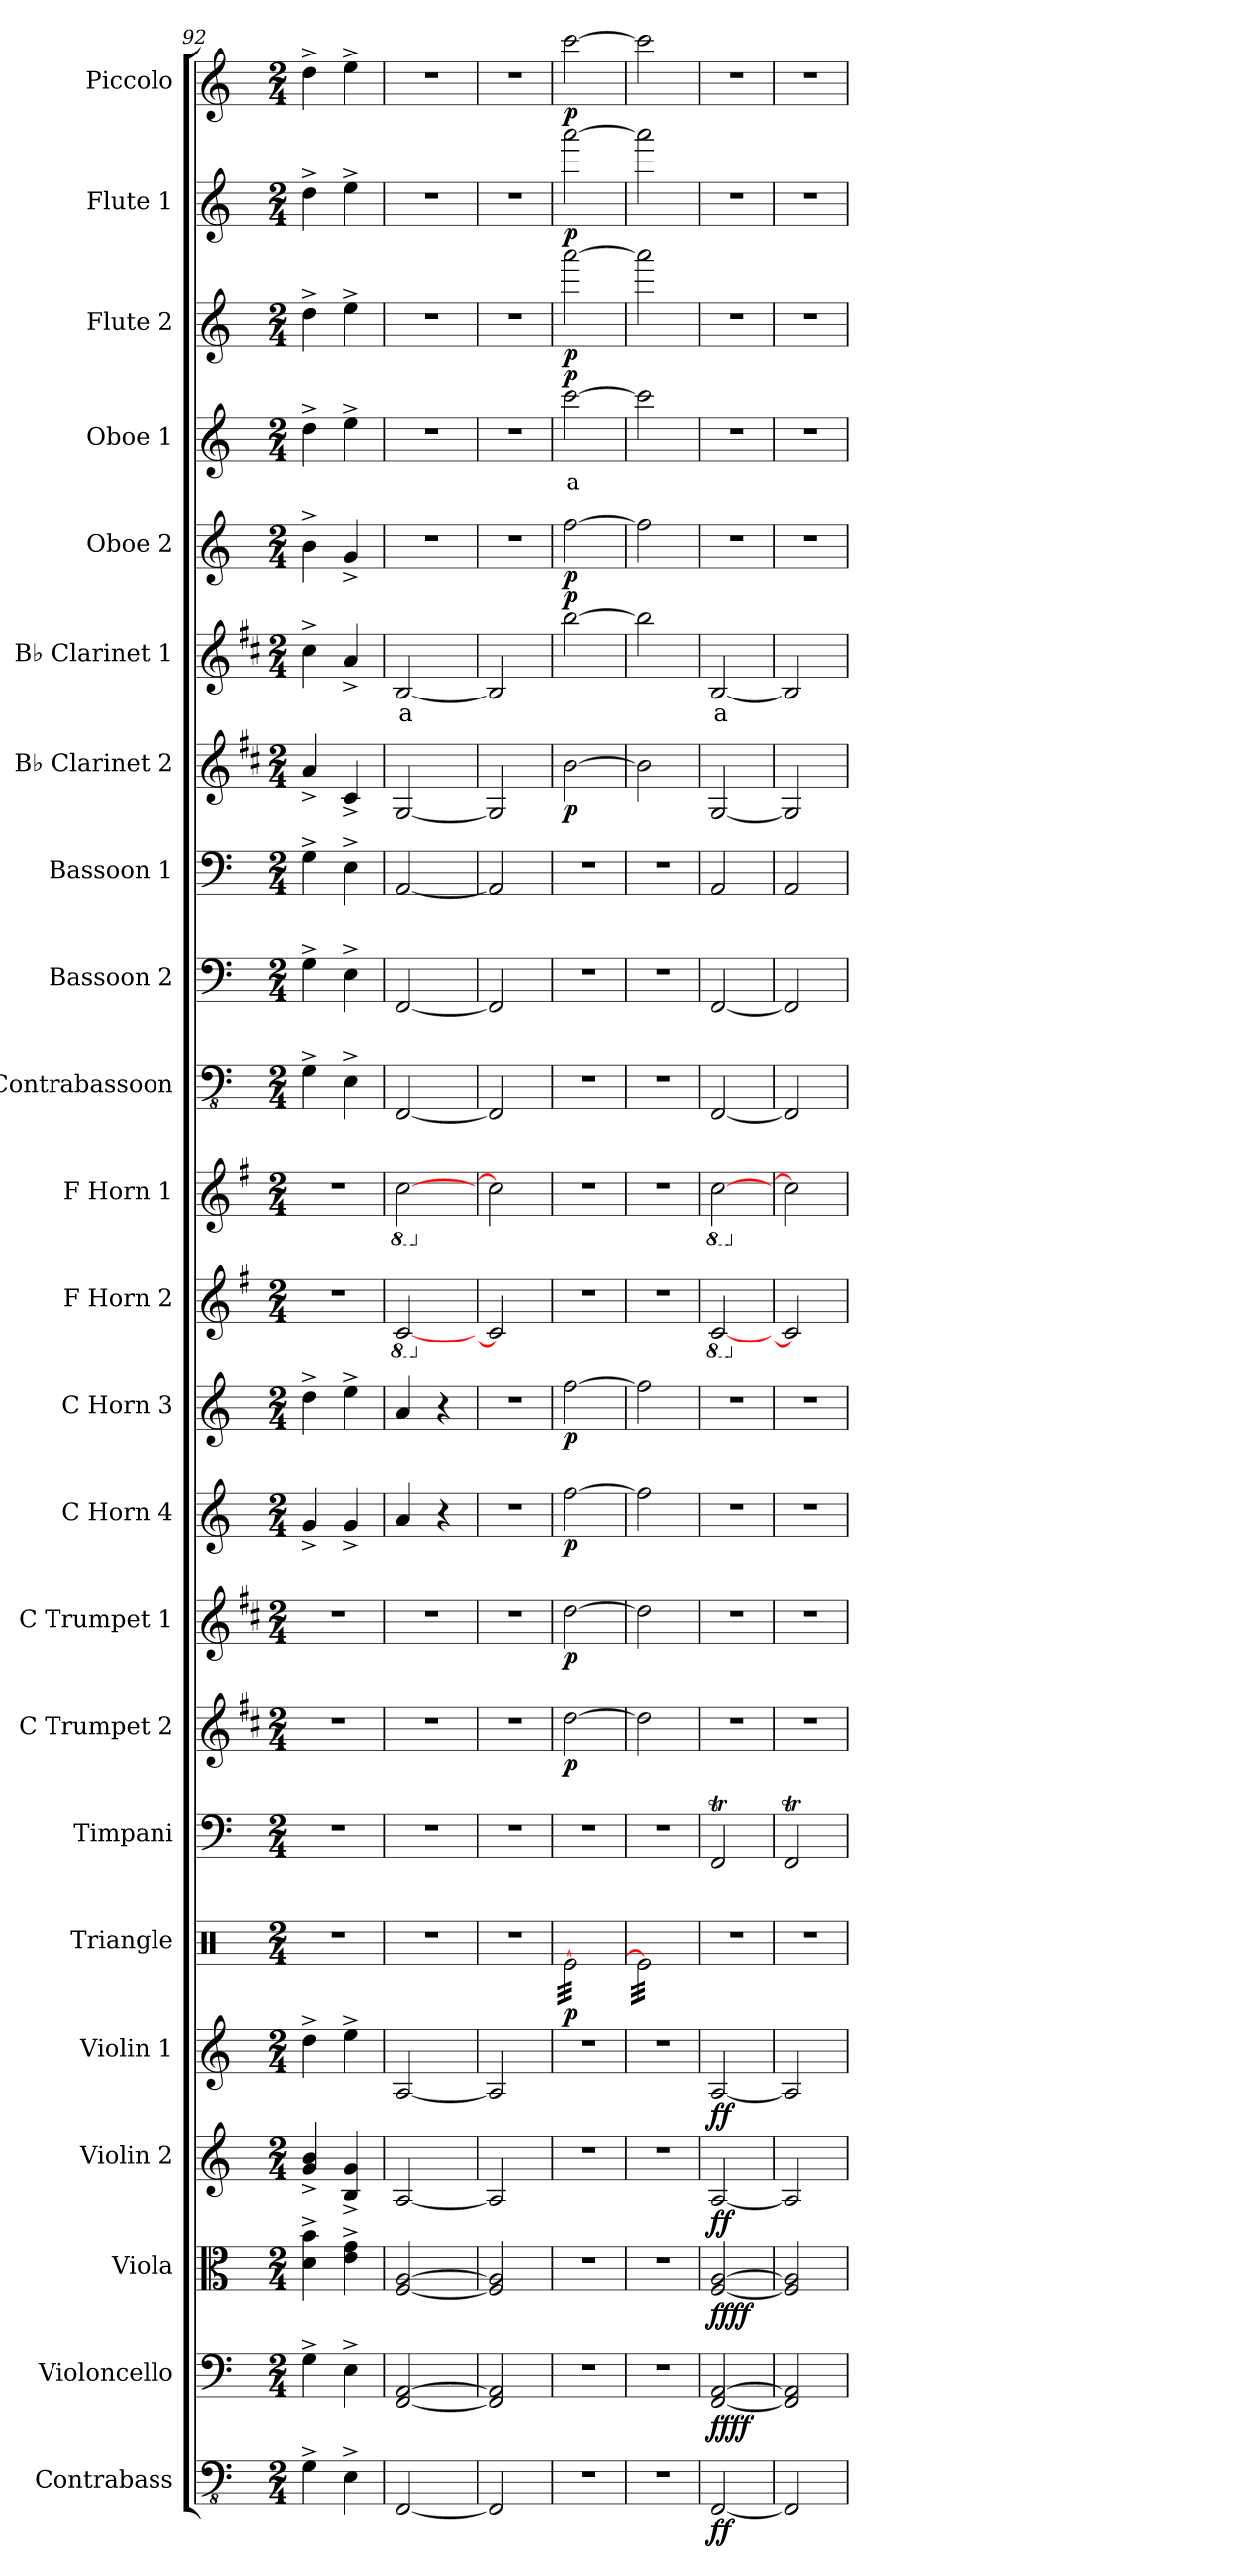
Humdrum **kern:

**kern	**dynam	**kern	**dynam	**kern	**dynam	**kern	**dynam	**kern	**dynam	**kern	**dynam	**kern	**kern	**dynam	**kern	**dynam	**kern	**dynam	**kern	**dynam	**kern	**kern	**kern	**kern	**kern	**kern	**dynam	**kern	**text	**dynam	**kern	**dynam	**kern	**text	**dynam	**kern	**dynam	**kern	**dynam	**kern	**dynam
*part23	*part23	*part22	*part22	*part21	*part21	*part20	*part20	*part19	*part19	*part18	*part18	*part17	*part16	*part16	*part15	*part15	*part14	*part14	*part13	*part13	*part12	*part11	*part10	*part9	*part8	*part7	*part7	*part6	*part6	*part6	*part5	*part5	*part4	*part4	*part4	*part3	*part3	*part2	*part2	*part1	*part1
*staff23	*staff23	*staff22	*staff22	*staff21	*staff21	*staff20	*staff20	*staff19	*staff19	*staff18	*staff18	*staff17	*staff16	*staff16	*staff15	*staff15	*staff14	*staff14	*staff13	*staff13	*staff12	*staff11	*staff10	*staff9	*staff8	*staff7	*staff7	*staff6	*staff6	*staff6	*staff5	*staff5	*staff4	*staff4	*staff4	*staff3	*staff3	*staff2	*staff2	*staff1	*staff1
*I"Contrabass	*	*I"Violoncello	*	*I"Viola	*	*I"Violin 2	*	*I"Violin 1	*	*I"Triangle	*	*I"Timpani	*I"C Trumpet 2	*	*I"C Trumpet 1	*	*I"C Horn 4	*	*I"C Horn 3	*	*I"F Horn 2	*I"F Horn 1	*I"Contrabassoon	*I"Bassoon 2	*I"Bassoon 1	*I"B♭ Clarinet 2	*	*I"B♭ Clarinet 1	*	*	*I"Oboe 2	*	*I"Oboe 1	*	*	*I"Flute 2	*	*I"Flute 1	*	*I"Piccolo	*
*I'Cb	*	*I'Vc	*	*I'Vla	*	*I'Vln 2	*	*I'Vln 1	*	*I'Tri	*	*I'Timp	*I'Tpt 2	*	*I'Tpt 1	*	*I'Hn 4	*	*I'Hn 3	*	*I'Hn 2	*I'Hn 1	*I'CBsn	*I'Bsn 2	*I'Bsn 1	*I'Cl 2	*	*I'Cl 1	*	*	*I'Ob 2	*	*I'Ob 1	*	*	*I'Fl 2	*	*I'Fl 1	*	*I'Picc	*
*clefFv4	*	*clefF4	*	*clefC3	*	*clefG2	*	*clefG2	*	*clefX	*	*clefF4	*clefG2	*	*clefG2	*	*clefG2	*	*clefG2	*	*clefG2	*clefG2	*clefFv4	*clefF4	*clefF4	*clefG2	*	*clefG2	*	*	*clefG2	*	*clefG2	*	*	*clefG2	*	*clefG2	*	*clefG2	*
*	*	*	*	*	*	*	*	*	*	*	*	*	*ITrd1c2	*	*ITrd1c2	*	*ITrd7c12	*	*ITrd7c12	*	*ITrd4c7	*ITrd4c7	*	*	*	*ITrd1c2	*	*ITrd1c2	*	*	*	*	*	*	*	*	*	*	*	*ITrd-7c-12	*
*k[]	*	*k[]	*	*k[]	*	*k[]	*	*k[]	*	*k[]	*	*k[]	*k[]	*	*k[]	*	*k[]	*	*k[]	*	*k[]	*k[]	*k[]	*k[]	*k[]	*k[]	*	*k[]	*	*	*k[]	*	*k[]	*	*	*k[]	*	*k[]	*	*k[]	*
*M2/4	*	*M2/4	*	*M2/4	*	*M2/4	*	*M2/4	*	*M2/4	*	*M2/4	*M2/4	*	*M2/4	*	*M2/4	*	*M2/4	*	*M2/4	*M2/4	*M2/4	*M2/4	*M2/4	*M2/4	*	*M2/4	*	*	*M2/4	*	*M2/4	*	*	*M2/4	*	*M2/4	*	*M2/4	*
=92	=92	=92	=92	=92	=92	=92	=92	=92	=92	=92	=92	=92	=92	=92	=92	=92	=92	=92	=92	=92	=92	=92	=92	=92	=92	=92	=92	=92	=92	=92	=92	=92	=92	=92	=92	=92	=92	=92	=92	=92	=92
4GG^\	.	4G^\	.	4d\^ 4b\^	.	4g/^ 4b/^	.	4dd^\	.	2r	.	2r	2r	.	2r	.	4G^/	.	4d^\	.	2r	2r	4GG^\	4G^\	4G^\	4g^/	.	4b^\	.	.	4b^\	.	4dd^\	.	.	4dd^\	.	4dd^\	.	4ddd^\	.
4EE^\	.	4E^\	.	4e\^ 4g\^	.	4B/^ 4g/^	.	4ee^\	.	.	.	.	.	.	.	.	4G^/	.	4e^\	.	.	.	4EE^\	4E^\	4E^\	4B^/	.	4g^/	.	.	4g^/	.	4ee^\	.	.	4ee^\	.	4ee^\	.	4eee^\	.
=93	=93	=93	=93	=93	=93	=93	=93	=93	=93	=93	=93	=93	=93	=93	=93	=93	=93	=93	=93	=93	=93	=93	=93	=93	=93	=93	=93	=93	=93	=93	=93	=93	=93	=93	=93	=93	=93	=93	=93	=93	=93
*	*	*	*	*	*	*	*	*	*	*	*	*	*	*	*	*	*	*	*	*	*8ba	*	*	*	*	*	*	*	*	*	*	*	*	*	*	*	*	*	*	*	*
*	*	*	*	*	*	*	*	*	*	*	*	*	*	*	*	*	*	*	*	*	*	*8ba	*	*	*	*	*	*	*	*	*	*	*	*	*	*	*	*	*	*	*
!	!	!	!	!	!	!	!	!	!	!	!	!	!	!	!	!	!	!	!	!	!	!	!	!	!	!	!	!	!LO:LY:color=#FF0000	!	!	!	!	!	!	!	!	!	!	!	!
[2FFF/	.	[2FF/ [2AA/	.	[2F/ [2A/	.	[2A/	.	[2A/	.	2r	.	2r	2r	.	2r	.	4A/	.	4A/	.	[2FF/	[2F\	[2FFF/	[2FF/	[2AA/	[2F/	.	[2A/	a	.	2r	.	2r	.	.	2r	.	2r	.	2r	.
.	.	.	.	.	.	.	.	.	.	.	.	.	.	.	.	.	4r	.	4r	.	.	.	.	.	.	.	.	.	.	.	.	.	.	.	.	.	.	.	.	.	.
=94	=94	=94	=94	=94	=94	=94	=94	=94	=94	=94	=94	=94	=94	=94	=94	=94	=94	=94	=94	=94	=94	=94	=94	=94	=94	=94	=94	=94	=94	=94	=94	=94	=94	=94	=94	=94	=94	=94	=94	=94	=94
*	*	*	*	*	*	*	*	*	*	*	*	*	*	*	*	*	*	*	*	*	*X8ba	*	*	*	*	*	*	*	*	*	*	*	*	*	*	*	*	*	*	*	*
*	*	*	*	*	*	*	*	*	*	*	*	*	*	*	*	*	*	*	*	*	*	*X8ba	*	*	*	*	*	*	*	*	*	*	*	*	*	*	*	*	*	*	*
2FFF/]	.	2FF/] 2AA/]	.	2F/] 2A/]	.	2A/]	.	2A/]	.	2r	.	2r	2r	.	2r	.	2r	.	2r	.	2F/]	2f\]	2FFF/]	2FF/]	2AA/]	2F/]	.	2A/]	.	.	2r	.	2r	.	.	2r	.	2r	.	2r	.
=95	=95	=95	=95	=95	=95	=95	=95	=95	=95	=95	=95	=95	=95	=95	=95	=95	=95	=95	=95	=95	=95	=95	=95	=95	=95	=95	=95	=95	=95	=95	=95	=95	=95	=95	=95	=95	=95	=95	=95	=95	=95
!	!	!	!	!	!	!	!	!	!	!	!LO:DY:b	!	!	!LO:DY:b	!	!LO:DY:b	!	!LO:DY:b	!	!LO:DY:b	!	!	!	!	!	!	!LO:DY:b	!	!	!LO:DY:b	!	!LO:DY:b	!	!LO:LY:color=#FF0000	!LO:DY:b	!	!LO:DY:b	!	!LO:DY:b	!	!LO:DY:b
*	*	*	*	*	*	*	*	*	*	*tremolo	*	*	*	*	*	*	*	*	*	*	*	*	*	*	*	*	*	*	*	*	*	*	*	*	*	*	*	*	*	*	*
2r	.	2r	.	2r	.	2r	.	2r	.	[32Re\LLL	p	2r	[2cc\	p	[2cc\	p	[2f\	p	[2f\	p	2r	2r	2r	2r	2r	[2a\	p	[2aa\	.	p	[2ff\	p	[2ccc\	a	p	[2aaa\	p	[2aaa\	p	[2cccc\	p
.	.	.	.	.	.	.	.	.	.	32Re\	.	.	.	.	.	.	.	.	.	.	.	.	.	.	.	.	.	.	.	.	.	.	.	.	.	.	.	.	.	.	.
.	.	.	.	.	.	.	.	.	.	32Re\	.	.	.	.	.	.	.	.	.	.	.	.	.	.	.	.	.	.	.	.	.	.	.	.	.	.	.	.	.	.	.
.	.	.	.	.	.	.	.	.	.	32Re\	.	.	.	.	.	.	.	.	.	.	.	.	.	.	.	.	.	.	.	.	.	.	.	.	.	.	.	.	.	.	.
.	.	.	.	.	.	.	.	.	.	32Re\	.	.	.	.	.	.	.	.	.	.	.	.	.	.	.	.	.	.	.	.	.	.	.	.	.	.	.	.	.	.	.
.	.	.	.	.	.	.	.	.	.	32Re\	.	.	.	.	.	.	.	.	.	.	.	.	.	.	.	.	.	.	.	.	.	.	.	.	.	.	.	.	.	.	.
.	.	.	.	.	.	.	.	.	.	32Re\	.	.	.	.	.	.	.	.	.	.	.	.	.	.	.	.	.	.	.	.	.	.	.	.	.	.	.	.	.	.	.
.	.	.	.	.	.	.	.	.	.	32Re\	.	.	.	.	.	.	.	.	.	.	.	.	.	.	.	.	.	.	.	.	.	.	.	.	.	.	.	.	.	.	.
.	.	.	.	.	.	.	.	.	.	32Re\	.	.	.	.	.	.	.	.	.	.	.	.	.	.	.	.	.	.	.	.	.	.	.	.	.	.	.	.	.	.	.
.	.	.	.	.	.	.	.	.	.	32Re\	.	.	.	.	.	.	.	.	.	.	.	.	.	.	.	.	.	.	.	.	.	.	.	.	.	.	.	.	.	.	.
.	.	.	.	.	.	.	.	.	.	32Re\	.	.	.	.	.	.	.	.	.	.	.	.	.	.	.	.	.	.	.	.	.	.	.	.	.	.	.	.	.	.	.
.	.	.	.	.	.	.	.	.	.	32Re\	.	.	.	.	.	.	.	.	.	.	.	.	.	.	.	.	.	.	.	.	.	.	.	.	.	.	.	.	.	.	.
.	.	.	.	.	.	.	.	.	.	32Re\	.	.	.	.	.	.	.	.	.	.	.	.	.	.	.	.	.	.	.	.	.	.	.	.	.	.	.	.	.	.	.
.	.	.	.	.	.	.	.	.	.	32Re\	.	.	.	.	.	.	.	.	.	.	.	.	.	.	.	.	.	.	.	.	.	.	.	.	.	.	.	.	.	.	.
.	.	.	.	.	.	.	.	.	.	32Re\	.	.	.	.	.	.	.	.	.	.	.	.	.	.	.	.	.	.	.	.	.	.	.	.	.	.	.	.	.	.	.
.	.	.	.	.	.	.	.	.	.	32Re\JJJ	.	.	.	.	.	.	.	.	.	.	.	.	.	.	.	.	.	.	.	.	.	.	.	.	.	.	.	.	.	.	.
=96	=96	=96	=96	=96	=96	=96	=96	=96	=96	=96	=96	=96	=96	=96	=96	=96	=96	=96	=96	=96	=96	=96	=96	=96	=96	=96	=96	=96	=96	=96	=96	=96	=96	=96	=96	=96	=96	=96	=96	=96	=96
2r	.	2r	.	2r	.	2r	.	2r	.	32Re\]LLL	.	2r	2cc\]	.	2cc\]	.	2f\]	.	2f\]	.	2r	2r	2r	2r	2r	2a\]	.	2aa\]	.	.	2ff\]	.	2ccc\]	.	.	2aaa\]	.	2aaa\]	.	2cccc\]	.
.	.	.	.	.	.	.	.	.	.	32Re\	.	.	.	.	.	.	.	.	.	.	.	.	.	.	.	.	.	.	.	.	.	.	.	.	.	.	.	.	.	.	.
.	.	.	.	.	.	.	.	.	.	32Re\	.	.	.	.	.	.	.	.	.	.	.	.	.	.	.	.	.	.	.	.	.	.	.	.	.	.	.	.	.	.	.
.	.	.	.	.	.	.	.	.	.	32Re\	.	.	.	.	.	.	.	.	.	.	.	.	.	.	.	.	.	.	.	.	.	.	.	.	.	.	.	.	.	.	.
.	.	.	.	.	.	.	.	.	.	32Re\	.	.	.	.	.	.	.	.	.	.	.	.	.	.	.	.	.	.	.	.	.	.	.	.	.	.	.	.	.	.	.
.	.	.	.	.	.	.	.	.	.	32Re\	.	.	.	.	.	.	.	.	.	.	.	.	.	.	.	.	.	.	.	.	.	.	.	.	.	.	.	.	.	.	.
.	.	.	.	.	.	.	.	.	.	32Re\	.	.	.	.	.	.	.	.	.	.	.	.	.	.	.	.	.	.	.	.	.	.	.	.	.	.	.	.	.	.	.
.	.	.	.	.	.	.	.	.	.	32Re\	.	.	.	.	.	.	.	.	.	.	.	.	.	.	.	.	.	.	.	.	.	.	.	.	.	.	.	.	.	.	.
.	.	.	.	.	.	.	.	.	.	32Re\	.	.	.	.	.	.	.	.	.	.	.	.	.	.	.	.	.	.	.	.	.	.	.	.	.	.	.	.	.	.	.
.	.	.	.	.	.	.	.	.	.	32Re\	.	.	.	.	.	.	.	.	.	.	.	.	.	.	.	.	.	.	.	.	.	.	.	.	.	.	.	.	.	.	.
.	.	.	.	.	.	.	.	.	.	32Re\	.	.	.	.	.	.	.	.	.	.	.	.	.	.	.	.	.	.	.	.	.	.	.	.	.	.	.	.	.	.	.
.	.	.	.	.	.	.	.	.	.	32Re\	.	.	.	.	.	.	.	.	.	.	.	.	.	.	.	.	.	.	.	.	.	.	.	.	.	.	.	.	.	.	.
.	.	.	.	.	.	.	.	.	.	32Re\	.	.	.	.	.	.	.	.	.	.	.	.	.	.	.	.	.	.	.	.	.	.	.	.	.	.	.	.	.	.	.
.	.	.	.	.	.	.	.	.	.	32Re\	.	.	.	.	.	.	.	.	.	.	.	.	.	.	.	.	.	.	.	.	.	.	.	.	.	.	.	.	.	.	.
.	.	.	.	.	.	.	.	.	.	32Re\	.	.	.	.	.	.	.	.	.	.	.	.	.	.	.	.	.	.	.	.	.	.	.	.	.	.	.	.	.	.	.
.	.	.	.	.	.	.	.	.	.	32Re\JJJ	.	.	.	.	.	.	.	.	.	.	.	.	.	.	.	.	.	.	.	.	.	.	.	.	.	.	.	.	.	.	.
*	*	*	*	*	*	*	*	*	*	*Xtremolo	*	*	*	*	*	*	*	*	*	*	*	*	*	*	*	*	*	*	*	*	*	*	*	*	*	*	*	*	*	*	*
=97	=97	=97	=97	=97	=97	=97	=97	=97	=97	=97	=97	=97	=97	=97	=97	=97	=97	=97	=97	=97	=97	=97	=97	=97	=97	=97	=97	=97	=97	=97	=97	=97	=97	=97	=97	=97	=97	=97	=97	=97	=97
*	*	*	*	*	*	*	*	*	*	*	*	*	*	*	*	*	*	*	*	*	*8ba	*	*	*	*	*	*	*	*	*	*	*	*	*	*	*	*	*	*	*	*
*	*	*	*	*	*	*	*	*	*	*	*	*	*	*	*	*	*	*	*	*	*	*8ba	*	*	*	*	*	*	*	*	*	*	*	*	*	*	*	*	*	*	*
!	!LO:DY:b	!	!LO:DY:b	!	!	!	!	!	!	!	!	!	!	!	!	!	!	!	!	!	!	!	!	!	!	!	!	!	!LO:LY:color=#FF0000	!	!	!	!	!	!	!	!	!	!	!	!
!	!	!	!LO:DY:n=1:b	!	!LO:DY:b	!	!	!	!	!	!	!	!	!	!	!	!	!	!	!	!	!	!	!	!	!	!	!	!	!	!	!	!	!	!	!	!	!	!	!	!
!	!	!	!	!	!LO:DY:n=1:b	!	!LO:DY:b	!	!LO:DY:b	!	!	!	!	!	!	!	!	!	!	!	!	!	!	!	!	!	!	!	!	!	!	!	!	!	!	!	!	!	!	!	!
[2FFF/	ff	[2FF/ [2AA/	ff ff	[2F/ [2A/	ff ff	[2A/	ff	[2A/	ff	2r	.	2FFT/	2r	.	2r	.	2r	.	2r	.	[2FF/	[2F\	[2FFF/	[2FF/	2AA/	[2F/	.	[2A/	a	.	2r	.	2r	.	.	2r	.	2r	.	2r	.
=98	=98	=98	=98	=98	=98	=98	=98	=98	=98	=98	=98	=98	=98	=98	=98	=98	=98	=98	=98	=98	=98	=98	=98	=98	=98	=98	=98	=98	=98	=98	=98	=98	=98	=98	=98	=98	=98	=98	=98	=98	=98
*	*	*	*	*	*	*	*	*	*	*	*	*	*	*	*	*	*	*	*	*	*X8ba	*	*	*	*	*	*	*	*	*	*	*	*	*	*	*	*	*	*	*	*
*	*	*	*	*	*	*	*	*	*	*	*	*	*	*	*	*	*	*	*	*	*	*X8ba	*	*	*	*	*	*	*	*	*	*	*	*	*	*	*	*	*	*	*
2FFF/]	.	2FF/] 2AA/]	.	2F/] 2A/]	.	2A/]	.	2A/]	.	2r	.	2FFT/	2r	.	2r	.	2r	.	2r	.	2F/]	2f\]	2FFF/]	2FF/]	2AA/	2F/]	.	2A/]	.	.	2r	.	2r	.	.	2r	.	2r	.	2r	.
=	=	=	=	=	=	=	=	=	=	=	=	=	=	=	=	=	=	=	=	=	=	=	=	=	=	=	=	=	=	=	=	=	=	=	=	=	=	=	=	=	=
*-	*-	*-	*-	*-	*-	*-	*-	*-	*-	*-	*-	*-	*-	*-	*-	*-	*-	*-	*-	*-	*-	*-	*-	*-	*-	*-	*-	*-	*-	*-	*-	*-	*-	*-	*-	*-	*-	*-	*-	*-	*-
